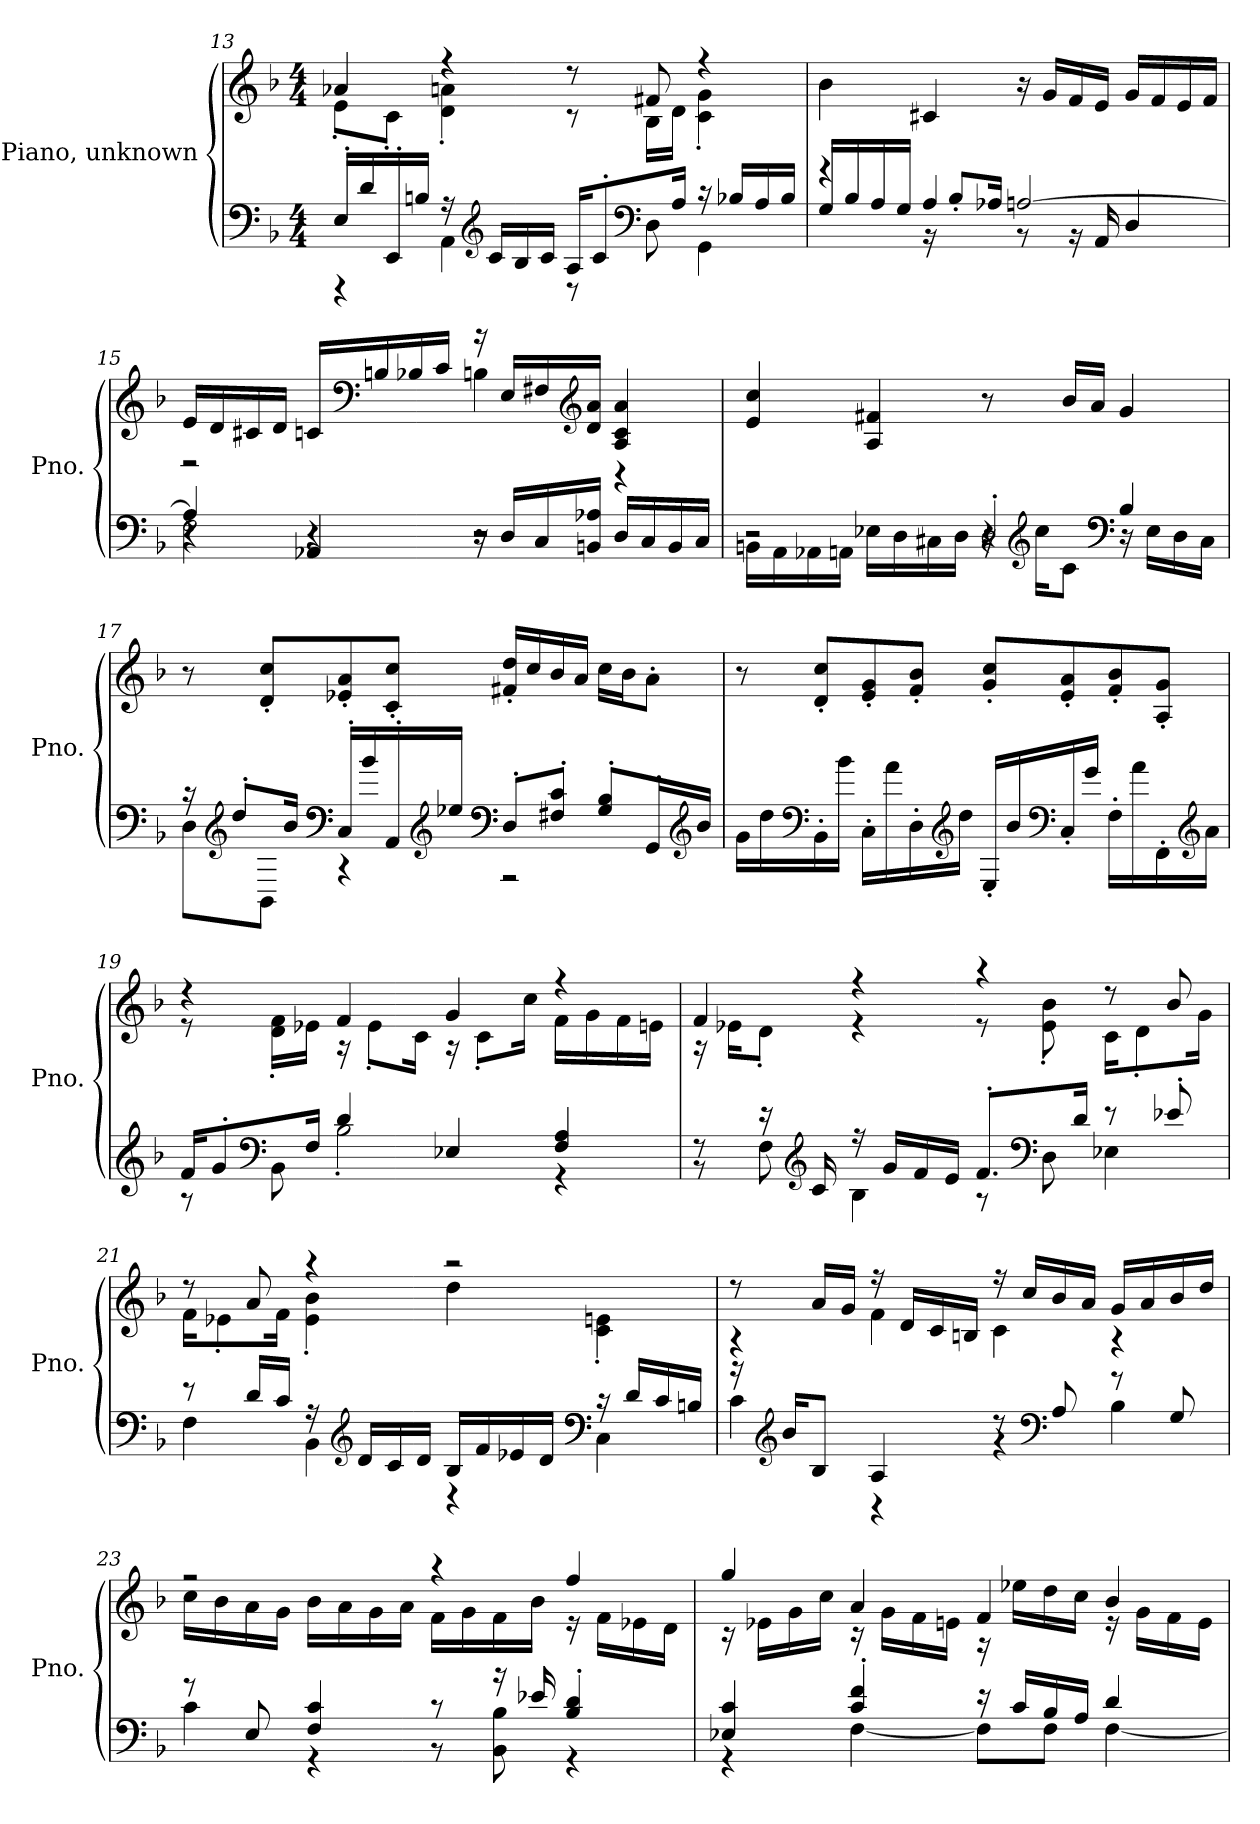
**kern	**kern
*part1	*part1
*staff2	*staff1
*I"Piano, unknown	*
*I'Pno.	*
!!LO:PB:g=z
*clefF4	*clefG2
*k[b-]	*k[b-]
*M4/4	*M4/4
=13	=13
*^	*^
16E'/LL	4r	4a-X/	8e'\L
16d/	.	.	.
16EE'/	.	.	8c'\J
16Bn/JJ	.	.	.
16r	4AA\	4r	4d\' 4an\'
*clefG2	*	*	*
16c/LL	.	.	.
16B/	.	.	.
16c/JJ	.	.	.
16A/KL	8r	8r	8r
8c'/	.	.	.
*clefF4	*	*	*
.	8D\	8f#X/	16B-\LL
16A/Jk	.	.	16d\JJ
16r	4GG\	4r	4c\' 4g\'
16B-X/LL	.	.	.
16A/	.	.	.
16B-/JJ	.	.	.
*	*	*v	*v
=14	=14	=14
4r	16G/LL	4b-\
.	16B-/	.
.	16A/	.
.	16G/JJ	.
4A/	16r	4c#X/
.	8B-'/L	.
.	16A-X/Jk	.
[2An/	8r	16r
.	.	16g/LL
.	16r	16f/
.	16AA/	16e/JJ
.	4D/	16g/LL
.	.	16f/
.	.	16e/
.	.	16f/JJ
!!LO:LB:g=z
=15	=15	=15
*	*^	*^
4A/]	2F\	4r	16e/LL	2r
.	.	.	16d/	.
.	.	.	16c#X/	.
.	.	.	16d/JJ	.
4r	.	4AA-X/	16cn/LL	.
*	*	*	*clefF4	*
.	.	.	16Bn/	.
.	.	.	16B-X/	.
.	.	.	16c/JJ	.
2r	2r	16r	16r	4Bn\
.	.	16D/LL	16E/LL	.
.	.	16C/	16F#X/	.
*	*	*	*clefG2	*
.	.	16BBn/ 16A-X/JJ	16d/ 16a/JJ	.
.	.	16D/LL	4A/ 4c/ 4a/	4r
.	.	16C/	.	.
.	.	16BB/	.	.
.	.	16C/JJ	.	.
*	*	*	*v	*v
=16	=16	=16	=16
2r	16BBn\LL	2r	4e/ 4cc/
.	16AA\	.	.
.	16AA-X\	.	.
.	16AAn\JJ	.	.
.	16E-X\LL	.	4A/ 4f#X/
.	16D\	.	.
.	16C#X\	.	.
.	16D\JJ	.	.
4r	16r	2D'/	8r
*clefG2	*	*	*
.	16cc\KL	.	.
.	8c\J	.	16b-/LL
.	.	.	16a/JJ
*clefF4	*	*	*
4B-/	16r	.	4g/
.	16E-\LL	.	.
.	16D\	.	.
.	16C#\JJ	.	.
*	*v	*v	*
!!LO:LB:g=z
=17	=17	=17
16r	8D\L	8r
*clefG2	*	*
8dd'/L	.	.
.	8BB-\J	8d/' 8cc/'L
16b-/Jk	.	.
*clefF4	*	*
16C'/LL	4r	8e-X/' 8a/'
16b-/	.	.
16AA'/	.	8c/' 8cc/'J
*clefG2	*	*
16ee-X/JJ	.	.
*clefF4	*	*
8D'/L	2r	16f#X/' 16dd/'LL
.	.	16cc/
8F#X/' 8c/'J	.	16b-/
.	.	16a/JJ
8G/' 8B-/'L	.	16cc\LL
.	.	16b-\J
16GG'/L	.	8a'\J
*clefG2	*	*
16b-/JJ	.	.
*v	*v	*
!!LO:LB:g=z
=18	=18
16g\LL	8r
16dd\	.
*clefF4	*
16BB-'\	8d/' 8cc/'L
16b-\JJ	.
16C'\LL	8e/' 8g/'
16a\	.
16D'\	8f/' 8b-/'J
*clefG2	*
16dd\JJ	.
16E'/LL	8g/' 8cc/'L
16b-/	.
*clefF4	*
16C'/	8e/' 8a/'
16g/JJ	.
16F'\LL	8f/' 8b-/'
16a\	.
16FF'\	8A/' 8g/'J
*clefG2	*
16a\JJ	.
=19	=19
*^	*^
16f/KL	8r	4r	8r
8g'/	.	.	.
*clefF4	*	*	*
.	8BB-\	.	16d\' 16f\'LL
16F/Jk	.	.	16e-X\JJ
4d/	2B-'\	4f/	16r
.	.	.	8e-'\L
.	.	.	16c\Jk
4E-X/	.	4g/	16r
.	.	.	8c'\L
.	.	.	16cc\Jk
4F/ 4A/	4r	4r	16f\LL
.	.	.	16g\
.	.	.	16f\
.	.	.	16en\JJ
!!LO:LB:g=z	!!
=20	=20	=20	=20
8r	8r	4f/	16r
.	.	.	16e-X\KL
16r	8F\	.	8d'\J
*clefG2	*	*	*
16c/	.	.	.
16r	4B-\	4r	4r
16g/LL	.	.	.
16f/	.	.	.
16e/JJ	.	.	.
8.f'/L	8r	4r	8r
*clefF4	*	*	*
.	8D\	.	8e-\' 8b-\'
16d/Jk	.	.	.
8r	4E-X\	8r	16c\KL
.	.	.	8d'\
8e-X'/	.	8b-/	.
.	.	.	16g\Jk
=21	=21	=21	=21
8r	4F\	8r	16f\KL
.	.	.	8e-X'\
16d/LL	.	8a/	.
16c/JJ	.	.	16f\Jk
16r	4BB-\	4r	4e-\' 4b-\'
*clefG2	*	*	*
16d/LL	.	.	.
16c/	.	.	.
16d/JJ	.	.	.
16B-/LL	4r	2r	4dd\
16f/	.	.	.
16e-X/	.	.	.
16d/JJ	.	.	.
*clefF4	*	*	*
16r	4C\	.	4c\' 4en\'
16d/LL	.	.	.
16c/	.	.	.
16Bn/JJ	.	.	.
!!LO:LB:g=z	!!
=22	=22	=22	=22
16r	4c\	8r	4r
*clefG2	*	*	*
16b-/KL	.	.	.
8B-/J	.	16a/LL	.
.	.	16g/JJ	.
4A/	4r	16r	4f\
.	.	16d/LL	.
.	.	16c/	.
.	.	16Bn/JJ	.
8r	4r	16r	4c\
.	.	16cc/LL	.
*clefF4	*	*	*
8A/	.	16b-/	.
.	.	16a/JJ	.
8r	4B-\	16g/LL	4r
.	.	16a/	.
8G/	.	16b-/	.
.	.	16dd/JJ	.
=23	=23	=23	=23
8r	4c\	2r	16cc\LL
.	.	.	16b-\
8E/	.	.	16a\
.	.	.	16g\JJ
4F/ 4c/	4r	.	16b-\LL
.	.	.	16a\
.	.	.	16g\
.	.	.	16a\JJ
8r	8r	4r	16f\LL
.	.	.	16g\
16r	8BB-\ 8B-\	.	16f\
16e-X/	.	.	16b-\JJ
4B-/' 4d/'	4r	4ff/	16r
.	.	.	16f\LL
.	.	.	16e-X\
.	.	.	16d\JJ
!!LO:PB:g=z	!!
=24	=24	=24	=24
4E-X/ 4c/	4r	4gg/	16r
.	.	.	16e-X\LL
.	.	.	16g\
.	.	.	16cc\JJ
4c/' 4f/'	[4F\	4a/	16r
.	.	.	16g\LL
.	.	.	16f\
.	.	.	16en\JJ
16r	8F\L]	4f/	16r
16c/LL	.	.	16ee-X\LL
16B-/	8F\J	.	16dd\
16A/JJ	.	.	16cc\JJ
4d/	[4F\	4b-/	16r
.	.	.	16g\LL
.	.	.	16f\
.	.	.	16e\JJ
*v	*v	*	*
*	*v	*v
=	=
*-	*-
